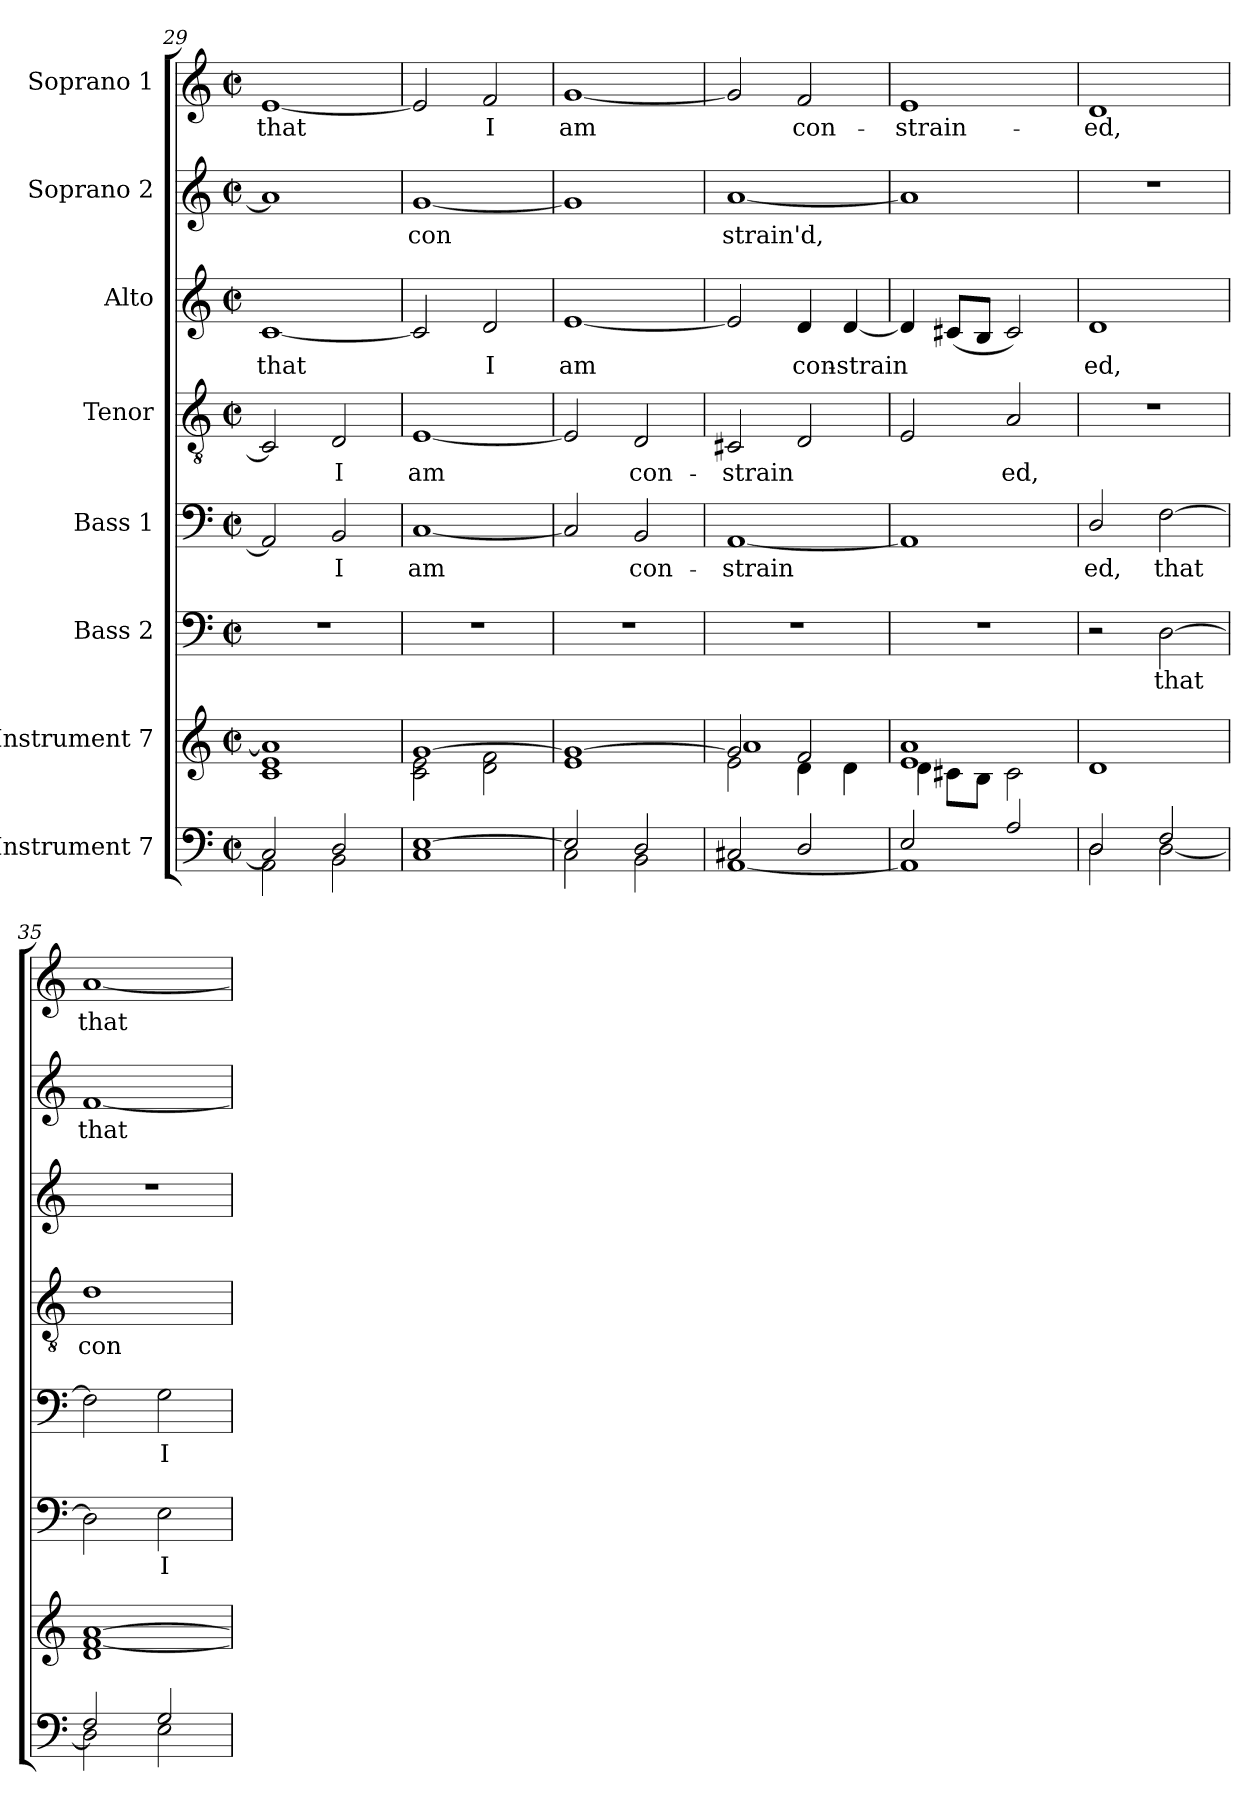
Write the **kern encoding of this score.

**kern	**kern	**kern	**text	**kern	**text	**kern	**text	**kern	**text	**kern	**text	**kern	**text
*part8	*part7	*part6	*part6	*part5	*part5	*part4	*part4	*part3	*part3	*part2	*part2	*part1	*part1
*staff8	*staff7	*staff6	*staff6	*staff5	*staff5	*staff4	*staff4	*staff3	*staff3	*staff2	*staff2	*staff1	*staff1
*I"Instrument 7	*I"Instrument 7	*I"Bass 2	*	*I"Bass 1	*	*I"Tenor	*	*I"Alto	*	*I"Soprano 2	*	*I"Soprano 1	*
*clefF4	*clefG2	*clefF4	*	*clefF4	*	*clefGv2	*	*clefG2	*	*clefG2	*	*clefG2	*
*k[]	*k[]	*k[]	*	*k[]	*	*k[]	*	*k[]	*	*k[]	*	*k[]	*
*C:	*C:	*C:	*	*C:	*	*C:	*	*C:	*	*C:	*	*C:	*
*M2/2	*M2/2	*M2/2	*	*M2/2	*	*M2/2	*	*M2/2	*	*M2/2	*	*M2/2	*
*met(c|)	*met(c|)	*met(c|)	*	*met(c|)	*	*met(c|)	*	*met(c|)	*	*met(c|)	*	*met(c|)	*
=29	=29	=29	=29	=29	=29	=29	=29	=29	=29	=29	=29	=29	=29
*^	*	*	*	*	*	*	*	*	*	*	*	*	*
!	!	!	!	!	!	!LO:LY:b	!	!LO:LY:b	!	!LO:LY:b	!	!LO:LY:b:cj	!	!LO:LY:b
2C/]	2AA\	1a] 1c 1e	1r	.	2AA/]	.	2C/]	.	[<1c	that	1a]	.	[<1e	that
!	!	!	!	!	!	!LO:LY:b	!	!LO:LY:b	!	!	!	!	!	!
2D/	2BB\	.	.	.	2BB/	I	2D/	I	.	.	.	.	.	.
=30	=30	=30	=30	=30	=30	=30	=30	=30	=30	=30	=30	=30	=30	=30
*	*	*^	*	*	*	*	*	*	*	*	*	*	*	*
!	!	!	!	!	!	!	!LO:LY:b	!	!LO:LY:b	!	!LO:LY:b	!	!LO:LY:b:cj	!	!LO:LY:b
*v	*v	*	*	*	*	*	*	*	*	*	*	*	*	*	*
1C [>1E	[>1g	2c\ 2e\	1r	.	[<1C	am	[<1E	am	2c/]	.	[<1g	con-	2e/]	.
!	!	!	!	!	!	!	!	!	!	!LO:LY:b	!	!	!	!LO:LY:b
.	.	2d\ 2f\	.	.	.	.	.	.	2d/	I	.	.	2f/	I
=31	=31	=31	=31	=31	=31	=31	=31	=31	=31	=31	=31	=31	=31	=31
*^	*	*	*	*	*	*	*	*	*	*	*	*	*	*
!	!	!	!	!	!	!	!LO:LY:b	!	!LO:LY:b	!	!LO:LY:b	!	!LO:LY:b:cj	!	!LO:LY:b
*	*	*v	*v	*	*	*	*	*	*	*	*	*	*	*	*
2E/]	2C\	1e 1g_>	1r	.	2C/]	.	2E/]	.	[<1e	am	1g]	--	[<1g	am
!	!	!	!	!	!	!LO:LY:b	!	!LO:LY:b	!	!	!	!	!	!
2D/	2BB\	.	.	.	2BB/	con-	2D/	con-	.	.	.	.	.	.
=32	=32	=32	=32	=32	=32	=32	=32	=32	=32	=32	=32	=32	=32	=32
*	*	*^	*	*	*	*	*	*	*	*	*	*	*	*
*	*	*	*^	*	*	*	*	*	*	*	*	*	*	*	*
!	!	!	!	!	!	!	!	!LO:LY:b	!	!LO:LY:b	!	!LO:LY:b	!	!LO:LY:b:cj	!	!LO:LY:b
2C#X/	[<1AA	2g/]	2e\	1a	1r	.	[<1AA	-strain-	2C#X/	-strain-	2e/]	.	[<1a	-strain'd,	2g/]	.
!	!	!	!	!	!	!	!	!	!	!LO:LY:b	!	!LO:LY:b	!	!	!	!LO:LY:b
2D/	.	2f/	4d\	.	.	.	.	.	2D/	--	4d/	con-	.	.	2f/	con-
!	!	!	!	!	!	!	!	!	!	!	!	!LO:LY:b	!	!	!	!
.	.	.	4d\	.	.	.	.	.	.	.	[<4d/	-strain-	.	.	.	.
*	*	*	*v	*v	*	*	*	*	*	*	*	*	*	*	*	*
=33	=33	=33	=33	=33	=33	=33	=33	=33	=33	=33	=33	=33	=33	=33	=33
!	!	!	!	!	!	!	!LO:LY:b	!	!LO:LY:b	!	!LO:LY:b	!	!LO:LY:b:cj	!	!LO:LY:b
2E/	1AA]	1e 1a	4d\	1r	.	1AA]	--	2E/	--	4d/]	--	1a]	.	1e	-strain-
!	!	!	!	!	!	!	!	!	!	!	!LO:LY:b	!	!	!	!
.	.	.	8c#X\L	.	.	.	.	.	.	(<8c#X/L	--	.	.	.	.
!	!	!	!	!	!	!	!	!	!	!	!LO:LY:b	!	!	!	!
.	.	.	8B\J	.	.	.	.	.	.	8B/J	--	.	.	.	.
!	!	!	!	!	!	!	!	!	!LO:LY:b	!	!LO:LY:b	!	!	!	!
2A/	.	.	2c#\	.	.	.	.	2A/	-ed,	2c#/)	--	.	.	.	.
=34	=34	=34	=34	=34	=34	=34	=34	=34	=34	=34	=34	=34	=34	=34	=34
!	!	!	!	!	!	!	!LO:LY:b	!	!	!	!LO:LY:b	!	!	!	!LO:LY:b
*	*	*v	*v	*	*	*	*	*	*	*	*	*	*	*	*
2D/	2D\	1d	2r	.	2D/	-ed,	1r	.	1d	-ed,	1r	.	1d	-ed,
!	!	!	!	!LO:LY:b	!	!LO:LY:b	!	!	!	!	!	!	!	!
2F/	[>2D\	.	[>2D\	that	[>2F\	that	.	.	.	.	.	.	.	.
!!LO:PB:g=z
=35	=35	=35	=35	=35	=35	=35	=35	=35	=35	=35	=35	=35	=35	=35
!	!	!	!	!LO:LY:b	!	!LO:LY:b	!	!LO:LY:b	!	!	!	!LO:LY:b:cj	!	!LO:LY:b
2F/	2D\]	[>1f 1d [>1a	2D\]	.	2F\]	.	1d	con-	1r	.	[<1f	that	[<1a	that
!	!	!	!	!LO:LY:b	!	!LO:LY:b	!	!	!	!	!	!	!	!
2G/	2E\	.	2E\	I	2G\	I	.	.	.	.	.	.	.	.
*v	*v	*	*	*	*	*	*	*	*	*	*	*	*	*
=	=	=	=	=	=	=	=	=	=	=	=	=	=
*-	*-	*-	*-	*-	*-	*-	*-	*-	*-	*-	*-	*-	*-
